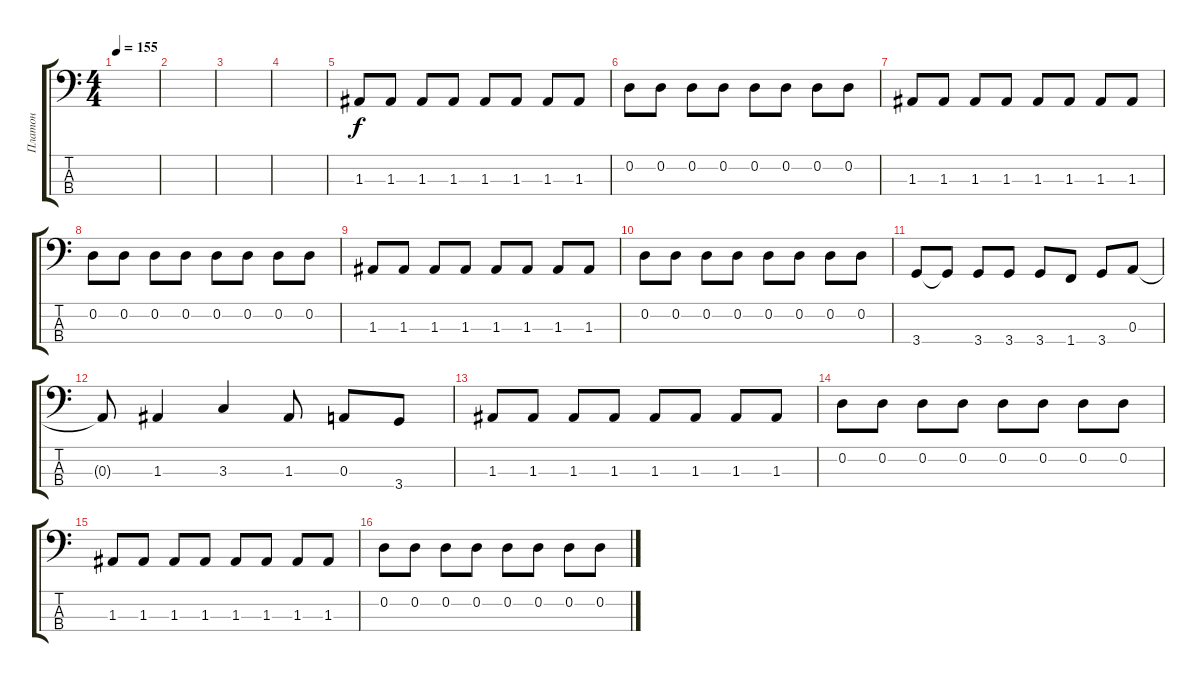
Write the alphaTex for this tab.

\track ("Платон" "Платон") {instrument electricbassfinger}
\staff {score tabs}
\tuning (G2 D2 A1 E1) {hide}
\ts (4 4)
\tempo 155
\clef f4
\ks c
|
|
|
|
1.3.8 1.3.8 1.3.8 1.3.8 1.3.8 1.3.8 1.3.8 1.3.8 |
0.2.8 0.2.8 0.2.8 0.2.8 0.2.8 0.2.8 0.2.8 0.2.8 |
1.3.8 1.3.8 1.3.8 1.3.8 1.3.8 1.3.8 1.3.8 1.3.8 |
0.2.8 0.2.8 0.2.8 0.2.8 0.2.8 0.2.8 0.2.8 0.2.8 |
1.3.8 1.3.8 1.3.8 1.3.8 1.3.8 1.3.8 1.3.8 1.3.8 |
0.2.8 0.2.8 0.2.8 0.2.8 0.2.8 0.2.8 0.2.8 0.2.8 |
3.4.8 3.4{t}.8 3.4.8 3.4.8 3.4.8 1.4.8 3.4.8 0.3.8 |
0.3{t}.8 1.3.4 3.3.4 1.3.8 0.3.8 3.4.8 |
1.3.8 1.3.8 1.3.8 1.3.8 1.3.8 1.3.8 1.3.8 1.3.8 |
0.2.8 0.2.8 0.2.8 0.2.8 0.2.8 0.2.8 0.2.8 0.2.8 |
1.3.8 1.3.8 1.3.8 1.3.8 1.3.8 1.3.8 1.3.8 1.3.8 |
0.2.8 0.2.8 0.2.8 0.2.8 0.2.8 0.2.8 0.2.8 0.2.8
